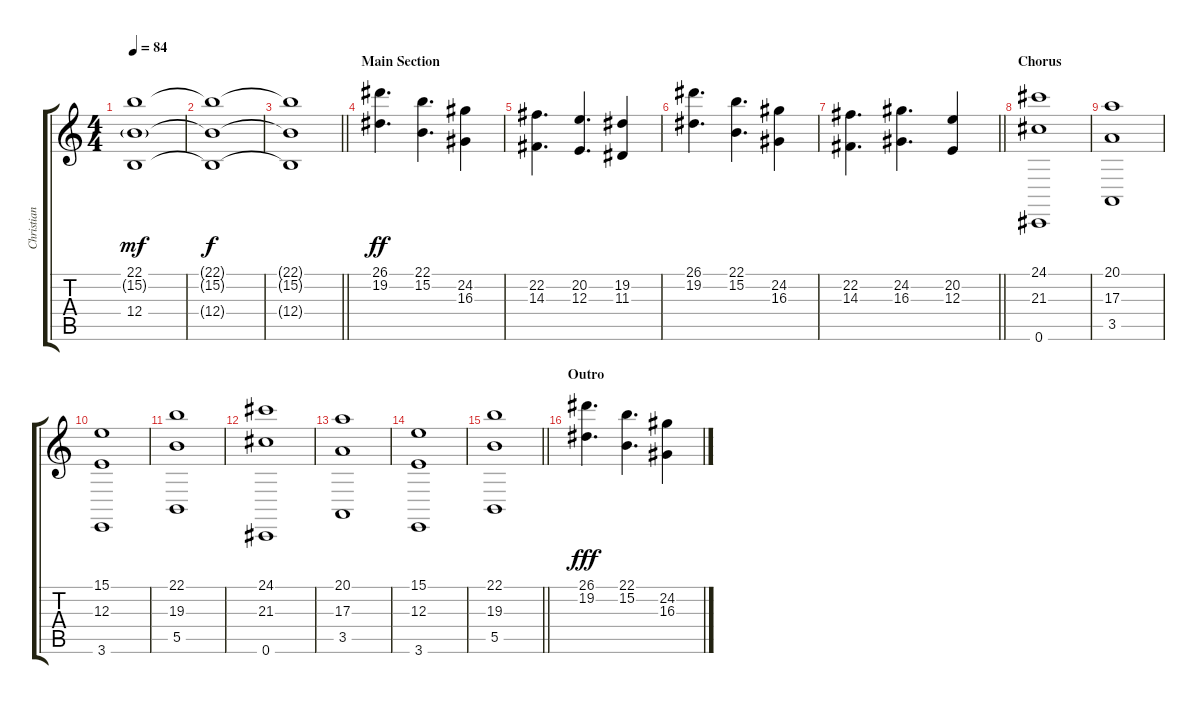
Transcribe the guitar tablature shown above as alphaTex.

\track ("Christian Kretschmar" "Christian ") {instrument stringensemble2}
\staff {score tabs}
\tuning (Db4 Ab3 E3 B2 Gb2 Db2) {hide}
\ts (4 4)
\tempo 84
\clef g2
\ks c
(22.1 15.2{g} 12.4).1{dy mf} |
(22.1{t} 15.2{t} 12.4{t}).1{dy f} |
\barLineRight lightlight
(22.1{t} 15.2{t} 12.4{t}).1 |
\section ("" "Main Section")
(26.1 19.2).4{d dy ff volume 14} (22.1 15.2).4{d} (24.2 16.3).4 |
(22.2 14.3).4{d} (20.2 12.3).4{d} (19.2 11.3).4 |
(26.1 19.2).4{d} (22.1 15.2).4{d} (24.2 16.3).4 |
\barLineRight lightlight
(22.2 14.3).4{d} (24.2 16.3).4{d} (20.2 12.3).4 |
\section ("" "Chorus")
(24.1 21.3 0.6).1 |
(20.1 17.3 3.5).1 |
(15.1 12.3 3.6).1 |
(22.1 19.3 5.5).1 |
(24.1 21.3 0.6).1 |
(20.1 17.3 3.5).1 |
(15.1 12.3 3.6).1 |
\barLineRight lightlight
(22.1 19.3 5.5).1 |
\section ("" "Outro")
(26.1 19.2).4{d dy fff} (22.1 15.2).4{d} (24.2 16.3).4
